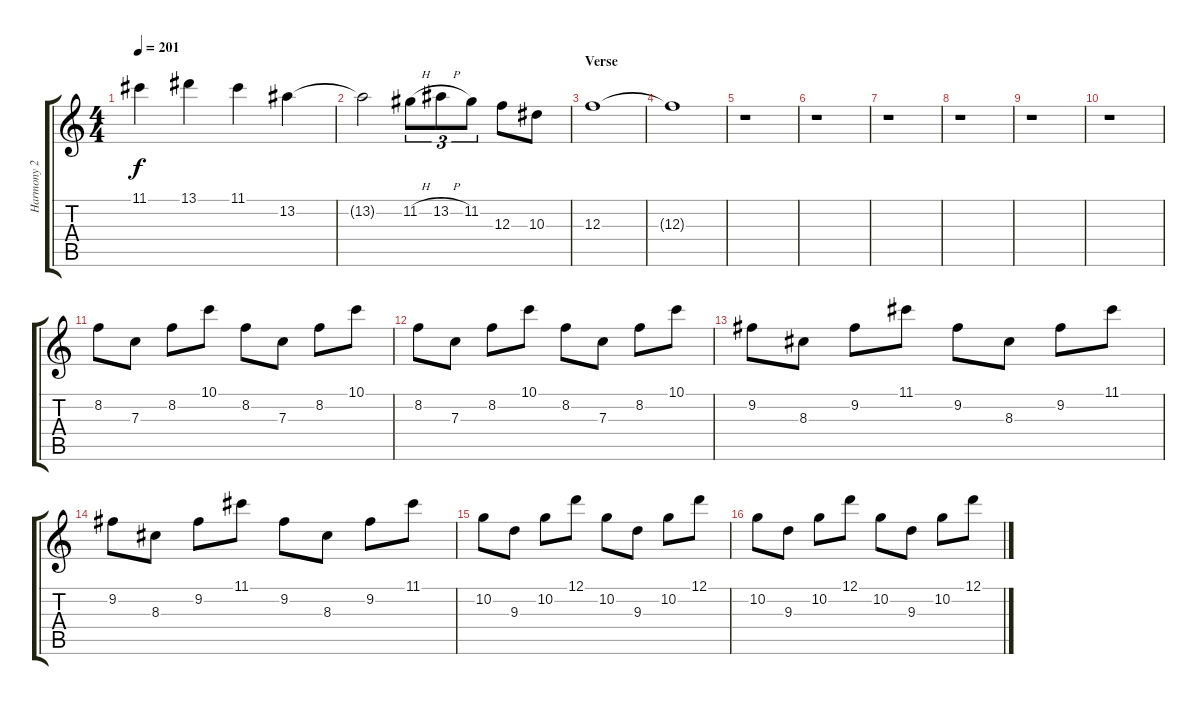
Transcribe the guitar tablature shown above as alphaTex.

\track ("Harmony 2" "Harmony 2") {instrument overdrivenguitar}
\staff {score tabs}
\tuning (D4 A3 F3 C3 G2 C2) {hide}
\ts (4 4)
\tempo 201
\clef g2
\ks aminor
11.1{t}.4{dy f} 13.1.4 11.1.4 13.2.4 |
13.2{t}.2 11.2{h}.8{tu (3 2)} 13.2{h}.8{tu (3 2)} 11.2.8{tu (3 2)} 12.3.8 10.3.8 |
\section ("" "Verse")
12.3.1 |
12.3{t}.1 |
r.1 |
r.1 |
r.1 |
r.1 |
r.1 |
r.1 |
8.2.8 7.3.8 8.2.8 10.1.8 8.2.8 7.3.8 8.2.8 10.1.8 |
8.2.8 7.3.8 8.2.8 10.1.8 8.2.8 7.3.8 8.2.8 10.1.8 |
9.2.8 8.3.8 9.2.8 11.1.8 9.2.8 8.3.8 9.2.8 11.1.8 |
9.2.8 8.3.8 9.2.8 11.1.8 9.2.8 8.3.8 9.2.8 11.1.8 |
10.2.8 9.3.8 10.2.8 12.1.8 10.2.8 9.3.8 10.2.8 12.1.8 |
10.2.8 9.3.8 10.2.8 12.1.8 10.2.8 9.3.8 10.2.8 12.1.8
